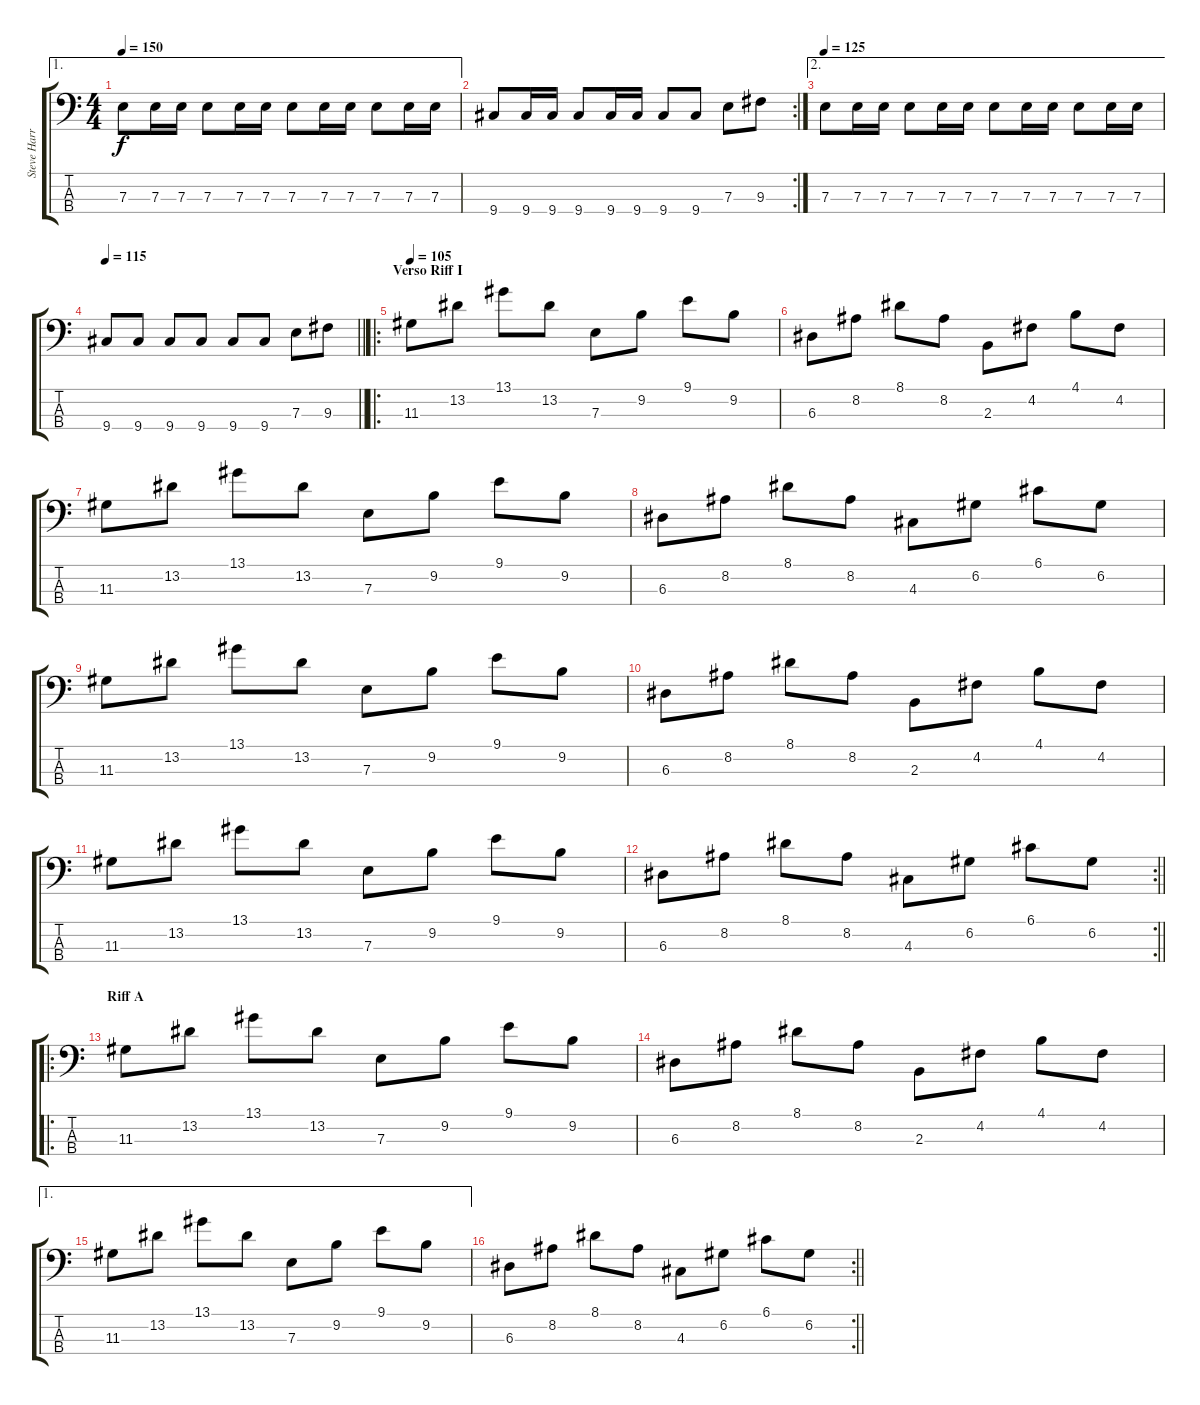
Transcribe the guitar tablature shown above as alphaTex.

\track ("Steve Harris" "Steve Harr") {instrument electricbassfinger}
\staff {score tabs}
\tuning (G2 D2 A1 E1) {hide}
\ae 1
\ts (4 4)
\tempo 150
\clef f4
\ks c
7.3.8{dy f} 7.3.16 7.3.16 7.3.8 7.3.16 7.3.16 7.3.8 7.3.16 7.3.16 7.3.8 7.3.16 7.3.16 |
\rc 2
9.4.8 9.4.16 9.4.16 9.4.8 9.4.16 9.4.16 9.4.8 9.4.8 7.3.8 9.3.8 |
\ae 2
\tempo 125
7.3.8 7.3.16 7.3.16 7.3.8 7.3.16 7.3.16 7.3.8 7.3.16 7.3.16 7.3.8 7.3.16 7.3.16 |
\tempo 115
\barLineRight lightlight
9.4.8 9.4.8 9.4.8 9.4.8 9.4.8 9.4.8 7.3.8 9.3.8 |
\ro
\section ("" "Verso Riff I")
\tempo 105
11.3.8 13.2.8 13.1.8 13.2.8 7.3.8 9.2.8 9.1.8 9.2.8 |
6.3.8 8.2.8 8.1.8 8.2.8 2.3.8 4.2.8 4.1.8 4.2.8 |
11.3.8 13.2.8 13.1.8 13.2.8 7.3.8 9.2.8 9.1.8 9.2.8 |
6.3.8 8.2.8 8.1.8 8.2.8 4.3.8 6.2.8 6.1.8 6.2.8 |
11.3.8 13.2.8 13.1.8 13.2.8 7.3.8 9.2.8 9.1.8 9.2.8 |
6.3.8 8.2.8 8.1.8 8.2.8 2.3.8 4.2.8 4.1.8 4.2.8 |
11.3.8 13.2.8 13.1.8 13.2.8 7.3.8 9.2.8 9.1.8 9.2.8 |
\rc 2
\barLineRight lightlight
6.3.8 8.2.8 8.1.8 8.2.8 4.3.8 6.2.8 6.1.8 6.2.8 |
\ro
\section ("" "Riff A")
11.3.8 13.2.8 13.1.8 13.2.8 7.3.8 9.2.8 9.1.8 9.2.8 |
6.3.8 8.2.8 8.1.8 8.2.8 2.3.8 4.2.8 4.1.8 4.2.8 |
\ae 1
11.3.8 13.2.8 13.1.8 13.2.8 7.3.8 9.2.8 9.1.8 9.2.8 |
\rc 2
\barLineRight lightlight
6.3.8 8.2.8 8.1.8 8.2.8 4.3.8 6.2.8 6.1.8 6.2.8
